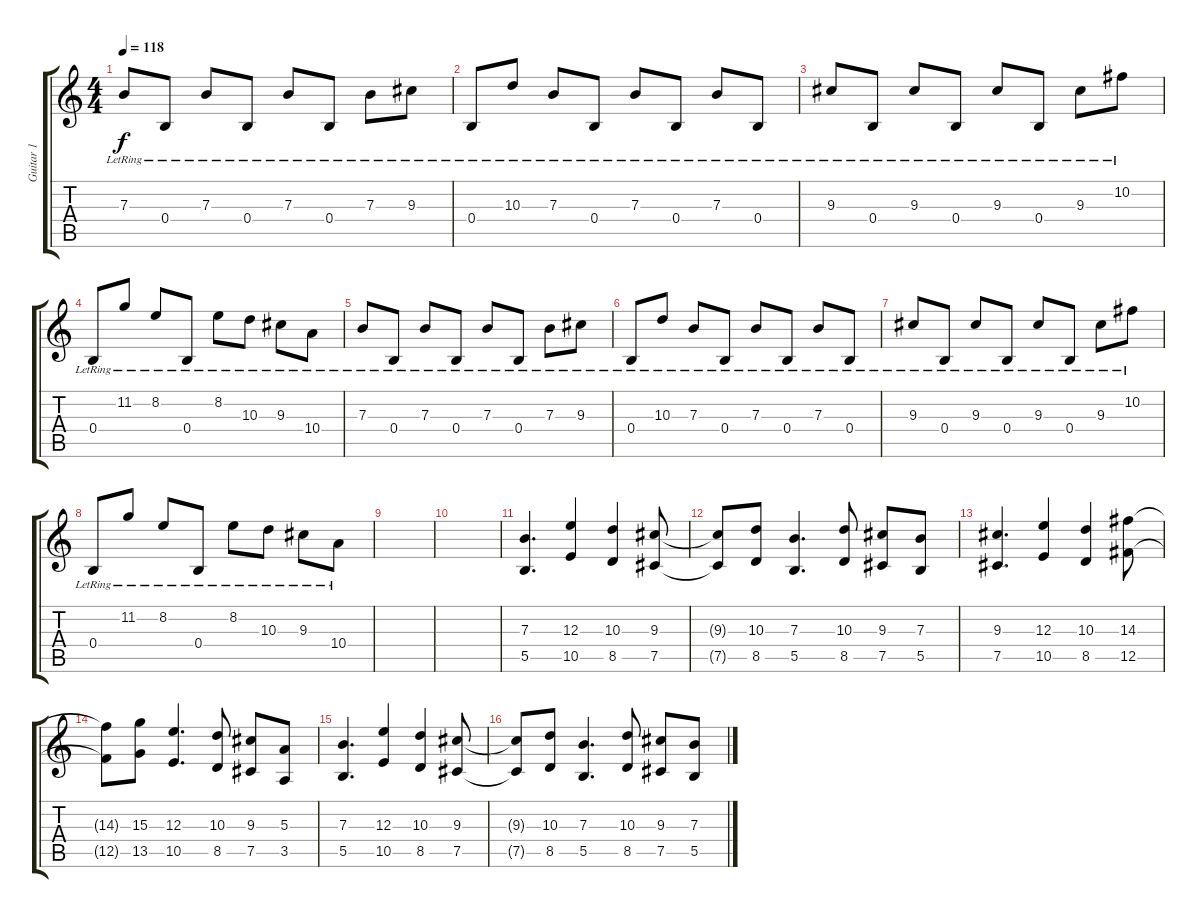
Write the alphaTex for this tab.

\track ("Guitar 1" "Guitar 1") {instrument electricguitarclean}
\staff {score tabs}
\tuning (Db4 Ab3 E3 B2 Gb2 B1) {hide}
\ts (4 4)
\tempo 118
\clef g2
\ks c
7.3{lr}.8{dy f} 0.4{lr}.8 7.3{lr}.8 0.4{lr}.8 7.3{lr}.8 0.4{lr}.8 7.3{lr}.8 9.3{lr}.8 |
0.4{lr}.8 10.3{lr}.8 7.3{lr}.8 0.4{lr}.8 7.3{lr}.8 0.4{lr}.8 7.3{lr}.8 0.4{lr}.8 |
9.3{lr}.8 0.4{lr}.8 9.3{lr}.8 0.4{lr}.8 9.3{lr}.8 0.4{lr}.8 9.3{lr}.8 10.2{lr}.8 |
0.4{lr}.8 11.2{lr}.8 8.2{lr}.8 0.4{lr}.8 8.2{lr}.8 10.3{lr}.8 9.3{lr}.8 10.4{lr}.8 |
7.3{lr}.8 0.4{lr}.8 7.3{lr}.8 0.4{lr}.8 7.3{lr}.8 0.4{lr}.8 7.3{lr}.8 9.3{lr}.8 |
0.4{lr}.8 10.3{lr}.8 7.3{lr}.8 0.4{lr}.8 7.3{lr}.8 0.4{lr}.8 7.3{lr}.8 0.4{lr}.8 |
9.3{lr}.8 0.4{lr}.8 9.3{lr}.8 0.4{lr}.8 9.3{lr}.8 0.4{lr}.8 9.3{lr}.8 10.2{lr}.8 |
0.4{lr}.8 11.2{lr}.8 8.2{lr}.8 0.4{lr}.8 8.2{lr}.8 10.3{lr}.8 9.3{lr}.8 10.4{lr}.8 |
|
|
(7.3 5.5).4{d instrument distortionguitar} (12.3 10.5).4 (10.3 8.5).4 (9.3 7.5).8 |
(9.3{t} 7.5{t}).8 (10.3 8.5).8 (7.3 5.5).4{d} (10.3 8.5).8 (9.3 7.5).8 (7.3 5.5).8 |
(9.3 7.5).4{d} (12.3 10.5).4 (10.3 8.5).4 (14.3 12.5).8 |
(14.3{t} 12.5{t}).8 (15.3 13.5).8 (12.3 10.5).4{d} (10.3 8.5).8 (9.3 7.5).8 (5.3 3.5).8 |
(7.3 5.5).4{d} (12.3 10.5).4 (10.3 8.5).4 (9.3 7.5).8 |
(9.3{t} 7.5{t}).8 (10.3 8.5).8 (7.3 5.5).4{d} (10.3 8.5).8 (9.3 7.5).8 (7.3 5.5).8
